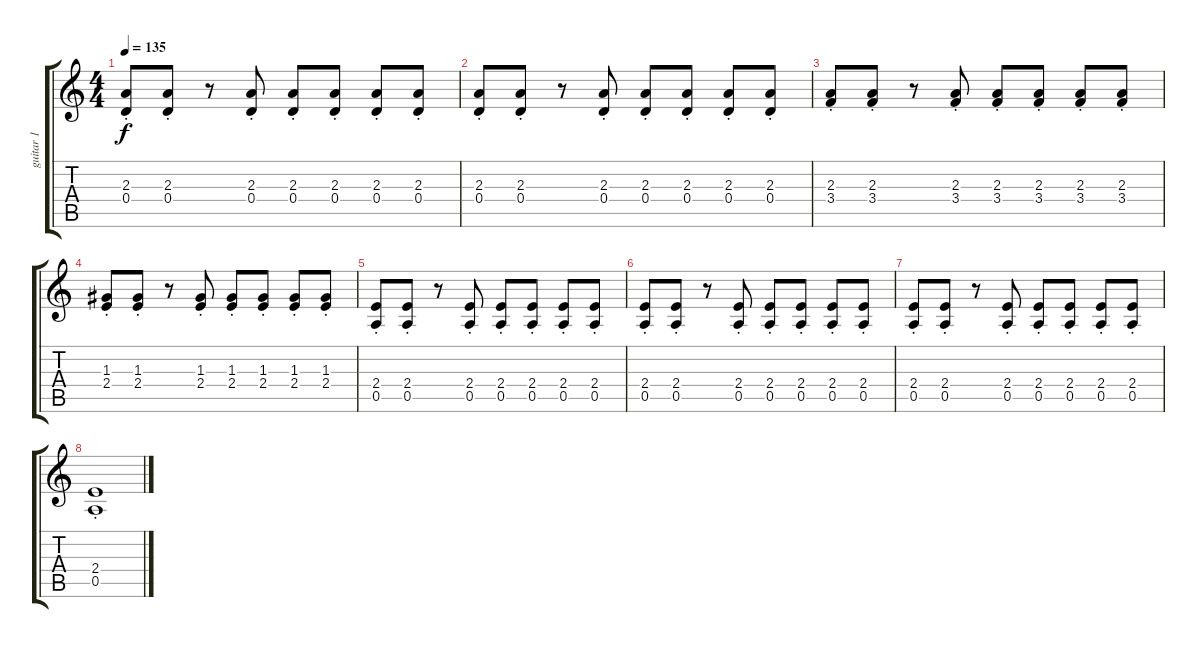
\track ("guitar 1" "guitar 1") {instrument electricguitarmuted}
\staff {score tabs}
\tuning (E4 B3 G3 D3 A2 E2) {hide}
\ts (4 4)
\tempo 135
\clef g2
\ks c
(2.3{st} 0.4{st}).8{dy f} (2.3{st} 0.4{st}).8 r.8 (2.3{st} 0.4{st}).8 (2.3{st} 0.4{st}).8 (2.3{st} 0.4{st}).8 (2.3{st} 0.4{st}).8 (2.3{st} 0.4{st}).8 |
(2.3{st} 0.4{st}).8{volume 2} (2.3{st} 0.4{st}).8 r.8 (2.3{st} 0.4{st}).8 (2.3{st} 0.4{st}).8 (2.3{st} 0.4{st}).8 (2.3{st} 0.4{st}).8 (2.3{st} 0.4{st}).8 |
(2.3{st} 3.4{st}).8 (2.3{st} 3.4{st}).8 r.8 (2.3{st} 3.4{st}).8 (2.3{st} 3.4{st}).8 (2.3{st} 3.4{st}).8 (2.3{st} 3.4{st}).8 (2.3{st} 3.4{st}).8 |
(1.3{st} 2.4{st}).8 (1.3{st} 2.4{st}).8 r.8 (1.3{st} 2.4{st}).8 (1.3{st} 2.4{st}).8 (1.3{st} 2.4{st}).8 (1.3{st} 2.4{st}).8 (1.3{st} 2.4{st}).8 |
(2.4{st} 0.5{st}).8 (2.4{st} 0.5{st}).8 r.8 (2.4{st} 0.5{st}).8 (2.4{st} 0.5{st}).8 (2.4{st} 0.5{st}).8 (2.4{st} 0.5{st}).8 (2.4{st} 0.5{st}).8 |
(2.4{st} 0.5{st}).8 (2.4{st} 0.5{st}).8{volume 0} r.8 (2.4{st} 0.5{st}).8 (2.4{st} 0.5{st}).8 (2.4{st} 0.5{st}).8 (2.4{st} 0.5{st}).8 (2.4{st} 0.5{st}).8 |
(2.4{st} 0.5{st}).8 (2.4{st} 0.5{st}).8 r.8 (2.4{st} 0.5{st}).8 (2.4{st} 0.5{st}).8 (2.4{st} 0.5{st}).8 (2.4{st} 0.5{st}).8 (2.4{st} 0.5{st}).8 |
(2.4{st} 0.5{st}).1
